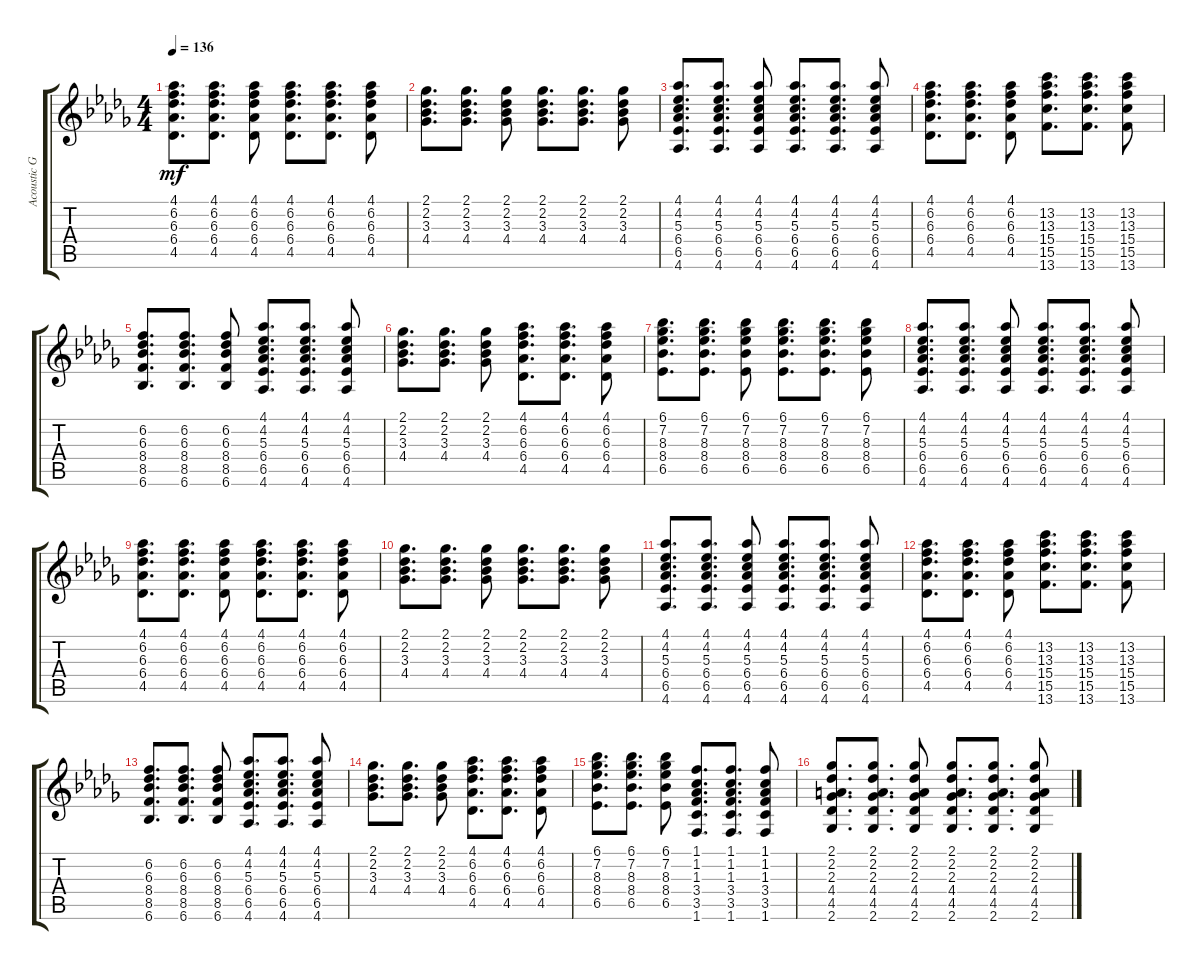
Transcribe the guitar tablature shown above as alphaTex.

\track ("Acoustic Guitar" "Acoustic G") {instrument acousticguitarsteel}
\staff {score tabs}
\tuning (E4 B3 G3 D3 A2 E2) {hide}
\ts (4 4)
\tempo 136
\clef g2
\ks db
(4.1 6.2 6.3 6.4 4.5).8{d dy mf} (4.1 6.2 6.3 6.4 4.5).8{d} (4.1 6.2 6.3 6.4 4.5).8 (4.1 6.2 6.3 6.4 4.5).8{d} (4.1 6.2 6.3 6.4 4.5).8{d} (4.1 6.2 6.3 6.4 4.5).8 |
(2.1 2.2 3.3 4.4).8{d} (2.1 2.2 3.3 4.4).8{d} (2.1 2.2 3.3 4.4).8 (2.1 2.2 3.3 4.4).8{d} (2.1 2.2 3.3 4.4).8{d} (2.1 2.2 3.3 4.4).8 |
(4.1 4.2 5.3 6.4 6.5 4.6).8{d} (4.1 4.2 5.3 6.4 6.5 4.6).8{d} (4.1 4.2 5.3 6.4 6.5 4.6).8 (4.1 4.2 5.3 6.4 6.5 4.6).8{d} (4.1 4.2 5.3 6.4 6.5 4.6).8{d} (4.1 4.2 5.3 6.4 6.5 4.6).8 |
(4.1 6.2 6.3 6.4 4.5).8{d} (4.1 6.2 6.3 6.4 4.5).8{d} (4.1 6.2 6.3 6.4 4.5).8 (13.2 13.3 15.4 15.5 13.6).8{d} (13.2 13.3 15.4 15.5 13.6).8{d} (13.2 13.3 15.4 15.5 13.6).8 |
(6.2 6.3 8.4 8.5 6.6).8{d} (6.2 6.3 8.4 8.5 6.6).8{d} (6.2 6.3 8.4 8.5 6.6).8 (4.1 4.2 5.3 6.4 6.5 4.6).8{d} (4.1 4.2 5.3 6.4 6.5 4.6).8{d} (4.1 4.2 5.3 6.4 6.5 4.6).8 |
(2.1 2.2 3.3 4.4).8{d} (2.1 2.2 3.3 4.4).8{d} (2.1 2.2 3.3 4.4).8 (4.1 6.2 6.3 6.4 4.5).8{d} (4.1 6.2 6.3 6.4 4.5).8{d} (4.1 6.2 6.3 6.4 4.5).8 |
(6.1 7.2 8.3 8.4 6.5).8{d} (6.1 7.2 8.3 8.4 6.5).8{d} (6.1 7.2 8.3 8.4 6.5).8 (6.1 7.2 8.3 8.4 6.5).8{d} (6.1 7.2 8.3 8.4 6.5).8{d} (6.1 7.2 8.3 8.4 6.5).8 |
(4.1 4.2 5.3 6.4 6.5 4.6).8{d} (4.1 4.2 5.3 6.4 6.5 4.6).8{d} (4.1 4.2 5.3 6.4 6.5 4.6).8 (4.1 4.2 5.3 6.4 6.5 4.6).8{d} (4.1 4.2 5.3 6.4 6.5 4.6).8{d} (4.1 4.2 5.3 6.4 6.5 4.6).8 |
(4.1 6.2 6.3 6.4 4.5).8{d} (4.1 6.2 6.3 6.4 4.5).8{d} (4.1 6.2 6.3 6.4 4.5).8 (4.1 6.2 6.3 6.4 4.5).8{d} (4.1 6.2 6.3 6.4 4.5).8{d} (4.1 6.2 6.3 6.4 4.5).8 |
(2.1 2.2 3.3 4.4).8{d} (2.1 2.2 3.3 4.4).8{d} (2.1 2.2 3.3 4.4).8 (2.1 2.2 3.3 4.4).8{d} (2.1 2.2 3.3 4.4).8{d} (2.1 2.2 3.3 4.4).8 |
(4.1 4.2 5.3 6.4 6.5 4.6).8{d} (4.1 4.2 5.3 6.4 6.5 4.6).8{d} (4.1 4.2 5.3 6.4 6.5 4.6).8 (4.1 4.2 5.3 6.4 6.5 4.6).8{d} (4.1 4.2 5.3 6.4 6.5 4.6).8{d} (4.1 4.2 5.3 6.4 6.5 4.6).8 |
(4.1 6.2 6.3 6.4 4.5).8{d} (4.1 6.2 6.3 6.4 4.5).8{d} (4.1 6.2 6.3 6.4 4.5).8 (13.2 13.3 15.4 15.5 13.6).8{d} (13.2 13.3 15.4 15.5 13.6).8{d} (13.2 13.3 15.4 15.5 13.6).8 |
(6.2 6.3 8.4 8.5 6.6).8{d} (6.2 6.3 8.4 8.5 6.6).8{d} (6.2 6.3 8.4 8.5 6.6).8 (4.1 4.2 5.3 6.4 6.5 4.6).8{d} (4.1 4.2 5.3 6.4 6.5 4.6).8{d} (4.1 4.2 5.3 6.4 6.5 4.6).8 |
(2.1 2.2 3.3 4.4).8{d} (2.1 2.2 3.3 4.4).8{d} (2.1 2.2 3.3 4.4).8 (4.1 6.2 6.3 6.4 4.5).8{d} (4.1 6.2 6.3 6.4 4.5).8{d} (4.1 6.2 6.3 6.4 4.5).8 |
(6.1 7.2 8.3 8.4 6.5).8{d} (6.1 7.2 8.3 8.4 6.5).8{d} (6.1 7.2 8.3 8.4 6.5).8 (1.1 1.2 1.3 3.4 3.5 1.6).8{d} (1.1 1.2 1.3 3.4 3.5 1.6).8{d} (1.1 1.2 1.3 3.4 3.5 1.6).8 |
(2.1 2.2 2.3 4.4 4.5 2.6).8{d} (2.1 2.2 2.3 4.4 4.5 2.6).8{d} (2.1 2.2 2.3 4.4 4.5 2.6).8 (2.1 2.2 2.3 4.4 4.5 2.6).8{d} (2.1 2.2 2.3 4.4 4.5 2.6).8{d} (2.1 2.2 2.3 4.4 4.5 2.6).8
